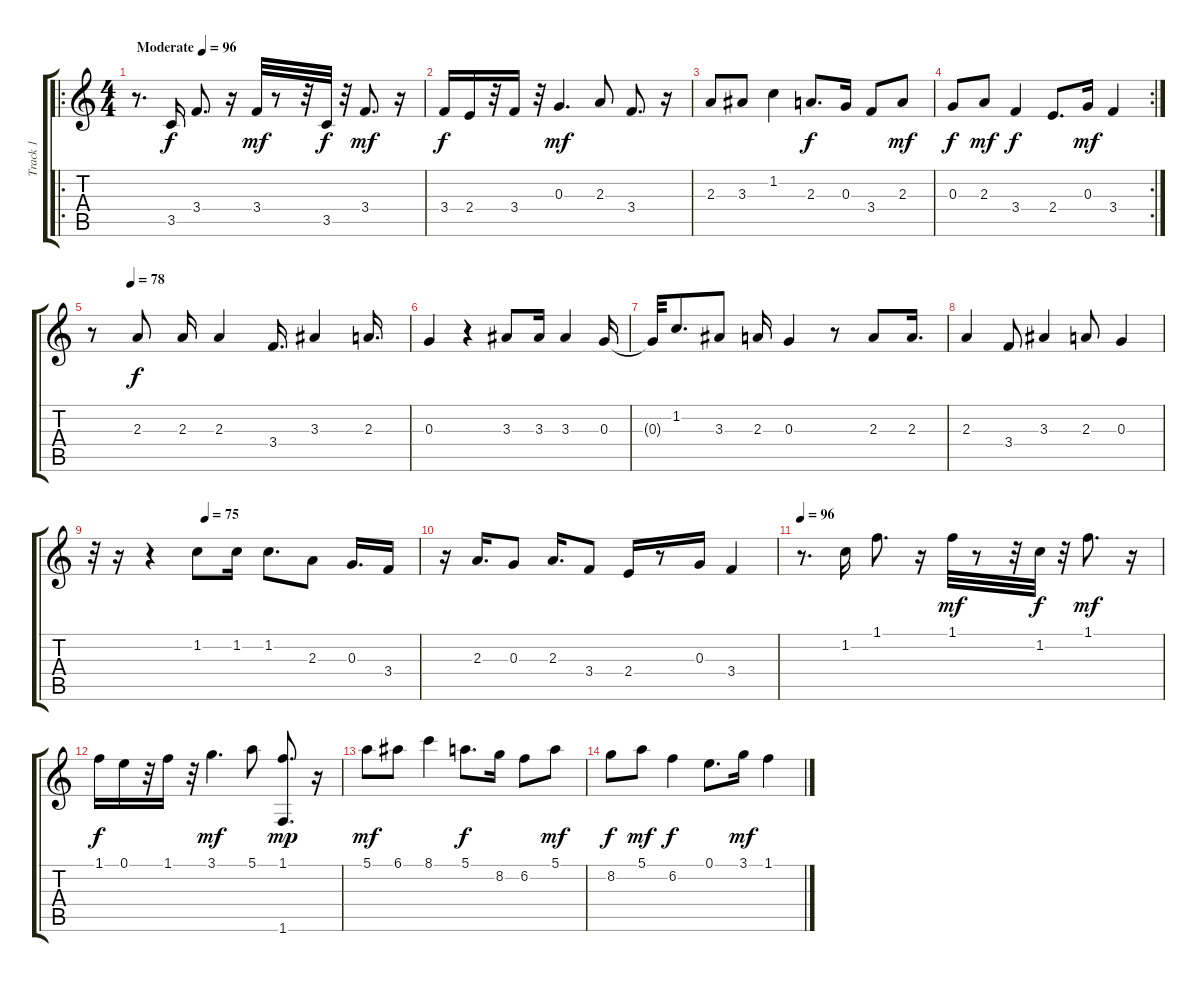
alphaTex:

\track ("Track 1" "Track 1") {instrument acousticguitarnylon}
\staff {score tabs}
\tuning (E4 B3 G3 D3 A2 E2) {hide}
\ro
\ts (4 4)
\tempo (96 "Moderate")
\clef g2
\ks c
r.8{d dy f instrument acousticguitarnylon} 3.5.16 3.4.8{d} r.16 3.4.32{dy mf} r.8 r.32 3.5.32{dy f} r.32 3.4.8{d dy mf} r.16 |
3.4.16{dy f} 2.4.16 r.32 3.4.16 r.32 0.3.4{d dy mf} 2.3.8 3.4.8{d} r.16 |
2.3.8 3.3.8 1.2.4 2.3.8{d dy f} 0.3.16 3.4.8 2.3.8{dy mf} |
\rc 2
0.3.8{dy f} 2.3.8{dy mf} 3.4.4{dy f} 2.4.8{d} 0.3.16{dy mf} 3.4.4 |
\tempo (78 0.125)
r.8 2.3.8{dy f} 2.3.16 2.3.4 3.4.16{d} 3.3.4 2.3.16{d} |
0.3.4 r.4 3.3.8 3.3.16 3.3.4 0.3.16 |
0.3{t}.32 1.2.8{d} 3.3.8 2.3.16 0.3.4 r.8 2.3.8 2.3.16{d} |
2.3.4 3.4.8 3.3.4 2.3.8 0.3.4 |
\tempo (75 0.34375)
r.32 r.16 r.4 1.2.8 1.2.16 1.2.8{d} 2.3.8 0.3.16{d} 3.4.16 |
r.16 2.3.16{d} 0.3.8 2.3.16{d} 3.4.8 2.4.16 r.8 0.3.16 3.4.4 |
\tempo 96
r.8{d} 1.2.16 1.1.8{d} r.16 1.1.32{dy mf} r.8 r.32 1.2.32{dy f} r.32 1.1.8{d dy mf} r.16 |
1.1.16{dy f} 0.1.16 r.32 1.1.16 r.32 3.1.4{d dy mf} 5.1.8 (1.1 1.6).8{d dy mp} r.16 |
5.1.8{dy mf} 6.1.8 8.1.4 5.1.8{d dy f} 8.2.16 6.2.8 5.1.8{dy mf} |
8.2.8{dy f} 5.1.8{dy mf} 6.2.4{dy f} 0.1.8{d} 3.1.16{dy mf} 1.1.4
